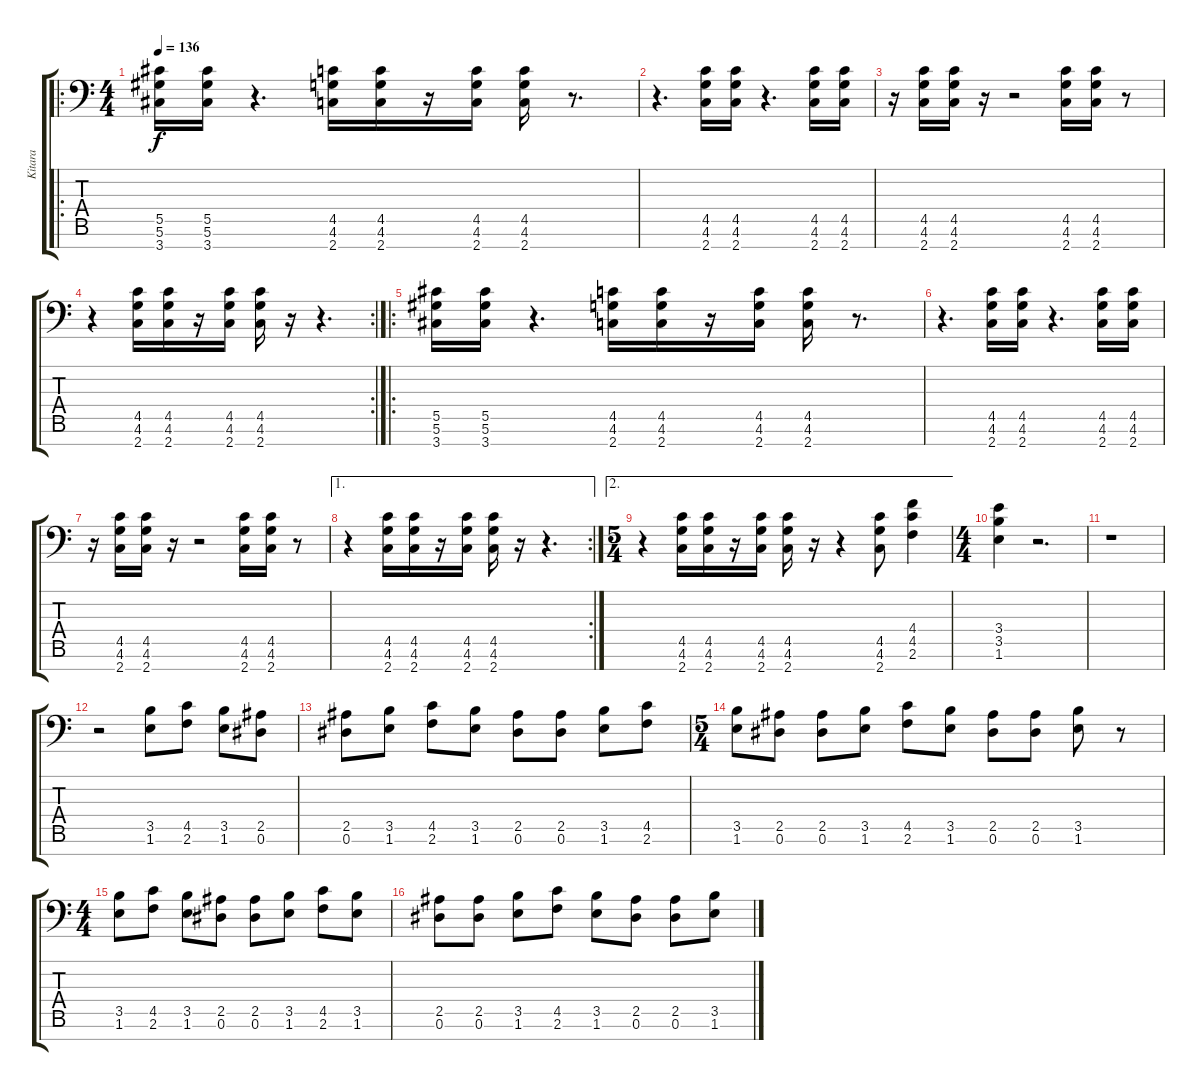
\track ("Kitara" "Kitara") {instrument distortionguitar}
\staff {score tabs}
\tuning (Eb4 Bb3 Gb3 Db3 Ab2 Eb2 Bb1) {hide}
\ro
\ts (4 4)
\tempo 136
\clef f4
\ks c
(5.5 5.6 3.7).16{dy f instrument distortionguitar} (5.5 5.6 3.7).16 r.4{d} (4.5 4.6 2.7).16 (4.5 4.6 2.7).16 r.16 (4.5 4.6 2.7).16 (4.5 4.6 2.7).16 r.8{d} |
r.4{d} (4.5 4.6 2.7).16 (4.5 4.6 2.7).16 r.4{d} (4.5 4.6 2.7).16 (4.5 4.6 2.7).16 |
r.16 (4.5 4.6 2.7).16 (4.5 4.6 2.7).16 r.16 r.2 (4.5 4.6 2.7).16 (4.5 4.6 2.7).16 r.8 |
\rc 2
r.4 (4.5 4.6 2.7).16 (4.5 4.6 2.7).16 r.16 (4.5 4.6 2.7).16 (4.5 4.6 2.7).16 r.16 r.4{d} |
\ro
(5.5 5.6 3.7).16 (5.5 5.6 3.7).16 r.4{d} (4.5 4.6 2.7).16 (4.5 4.6 2.7).16 r.16 (4.5 4.6 2.7).16 (4.5 4.6 2.7).16 r.8{d} |
r.4{d} (4.5 4.6 2.7).16 (4.5 4.6 2.7).16 r.4{d} (4.5 4.6 2.7).16 (4.5 4.6 2.7).16 |
r.16 (4.5 4.6 2.7).16 (4.5 4.6 2.7).16 r.16 r.2 (4.5 4.6 2.7).16 (4.5 4.6 2.7).16 r.8 |
\ae 1
\rc 2
r.4 (4.5 4.6 2.7).16 (4.5 4.6 2.7).16 r.16 (4.5 4.6 2.7).16 (4.5 4.6 2.7).16 r.16 r.4{d} |
\ae 2
\ts (5 4)
r.4 (4.5 4.6 2.7).16 (4.5 4.6 2.7).16 r.16 (4.5 4.6 2.7).16 (4.5 4.6 2.7).16 r.16 r.4 (4.5 4.6 2.7).8 (4.4 4.5 2.6).4 |
\ts (4 4)
(3.4 3.5 1.6).4 r.2{d} |
r.1 |
r.2 (3.5 1.6).8 (4.5 2.6).8 (3.5 1.6).8 (2.5 0.6).8 |
(2.5 0.6).8 (3.5 1.6).8 (4.5 2.6).8 (3.5 1.6).8 (2.5 0.6).8 (2.5 0.6).8 (3.5 1.6).8 (4.5 2.6).8 |
\ts (5 4)
(3.5 1.6).8 (2.5 0.6).8 (2.5 0.6).8 (3.5 1.6).8 (4.5 2.6).8 (3.5 1.6).8 (2.5 0.6).8 (2.5 0.6).8 (3.5 1.6).8 r.8 |
\ts (4 4)
(3.5 1.6).8 (4.5 2.6).8 (3.5 1.6).8 (2.5 0.6).8 (2.5 0.6).8 (3.5 1.6).8 (4.5 2.6).8 (3.5 1.6).8 |
(2.5 0.6).8 (2.5 0.6).8 (3.5 1.6).8 (4.5 2.6).8 (3.5 1.6).8 (2.5 0.6).8 (2.5 0.6).8 (3.5 1.6).8
